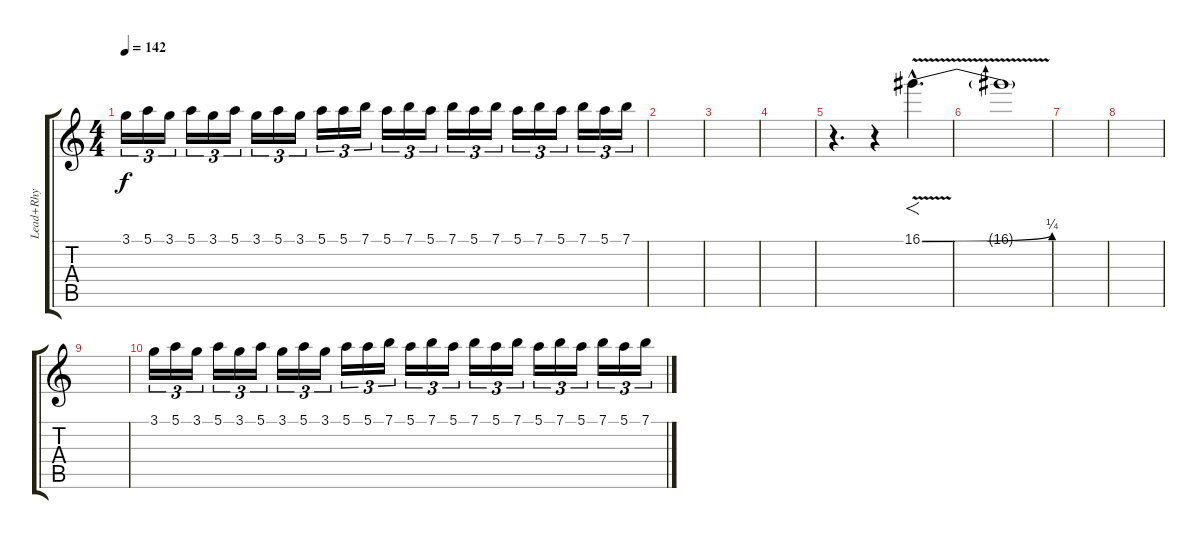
\track ("Lead+Rhy" "Lead+Rhy") {instrument distortionguitar}
\staff {score tabs}
\tuning (E4 B3 G3 D3 A2 E2) {hide}
\ts (4 4)
\tempo 142
\clef g2
\ks c
3.1.16{tu (3 2) dy f} 5.1.16{tu (3 2)} 3.1.16{tu (3 2)} 5.1.16{tu (3 2)} 3.1.16{tu (3 2)} 5.1.16{tu (3 2)} 3.1.16{tu (3 2)} 5.1.16{tu (3 2)} 3.1.16{tu (3 2)} 5.1.16{tu (3 2)} 5.1.16{tu (3 2)} 7.1.16{tu (3 2)} 5.1.16{tu (3 2)} 7.1.16{tu (3 2)} 5.1.16{tu (3 2)} 7.1.16{tu (3 2)} 5.1.16{tu (3 2)} 7.1.16{tu (3 2)} 5.1.16{tu (3 2)} 7.1.16{tu (3 2)} 5.1.16{tu (3 2)} 7.1.16{tu (3 2)} 5.1.16{tu (3 2)} 7.1.16{tu (3 2)} |
|
|
|
r.4{d} r.4 16.1{be (bend 0 0 60 1) v hac}.4{f d} |
16.1{t}.1 |
|
|
|
3.1.16{tu (3 2)} 5.1.16{tu (3 2)} 3.1.16{tu (3 2)} 5.1.16{tu (3 2)} 3.1.16{tu (3 2)} 5.1.16{tu (3 2)} 3.1.16{tu (3 2)} 5.1.16{tu (3 2)} 3.1.16{tu (3 2)} 5.1.16{tu (3 2)} 5.1.16{tu (3 2)} 7.1.16{tu (3 2)} 5.1.16{tu (3 2)} 7.1.16{tu (3 2)} 5.1.16{tu (3 2)} 7.1.16{tu (3 2)} 5.1.16{tu (3 2)} 7.1.16{tu (3 2)} 5.1.16{tu (3 2)} 7.1.16{tu (3 2)} 5.1.16{tu (3 2)} 7.1.16{tu (3 2)} 5.1.16{tu (3 2)} 7.1.16{tu (3 2)}
